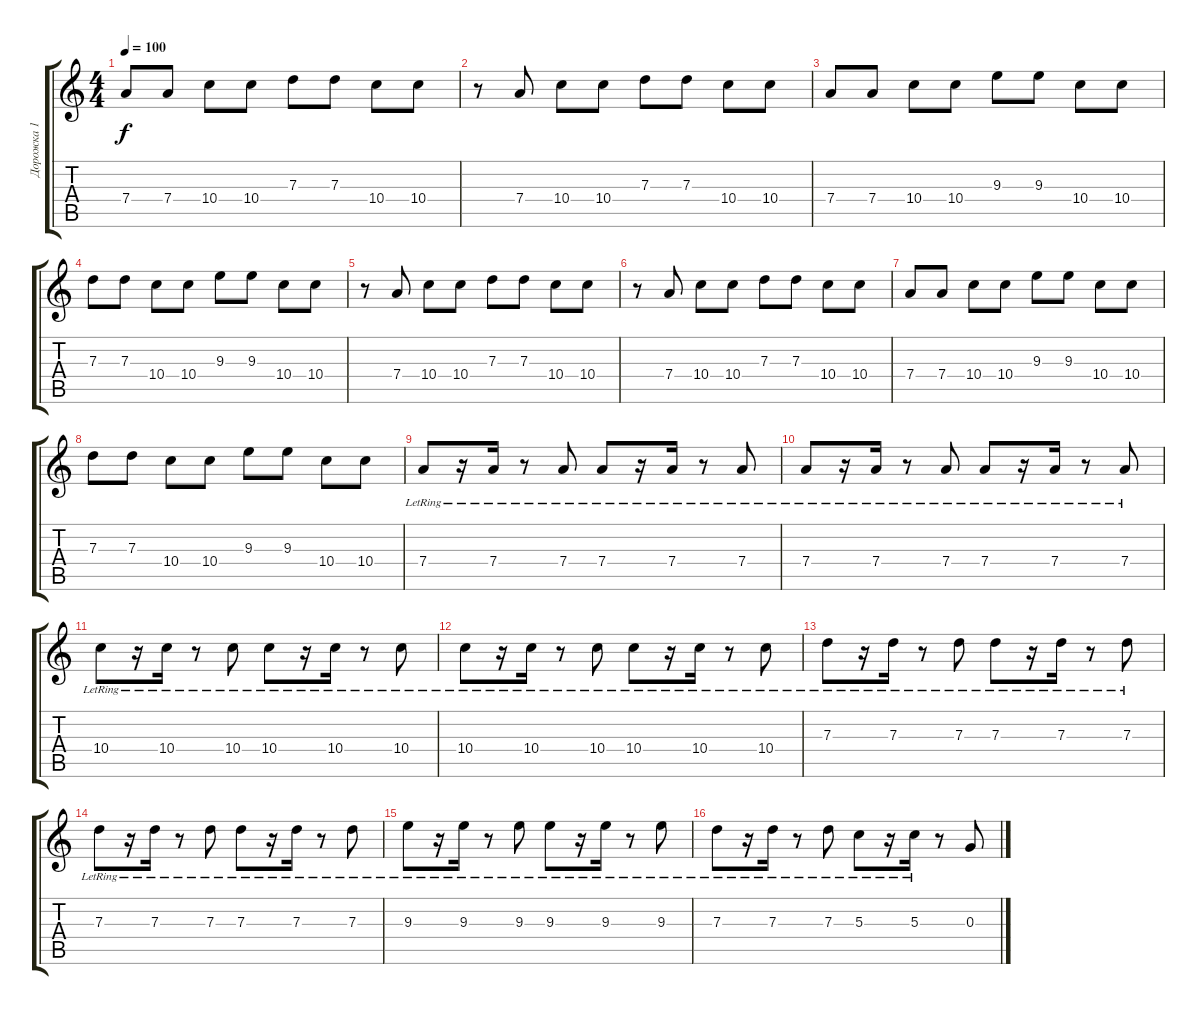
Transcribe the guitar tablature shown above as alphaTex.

\track ("Дорожка 1" "Дорожка 1") {instrument electricguitarjazz}
\staff {score tabs}
\tuning (E4 B3 G3 D3 A2 E2) {hide}
\ts (4 4)
\tempo 100
\clef g2
\ks c
7.4.8{dy f} 7.4.8 10.4.8 10.4.8 7.3.8 7.3.8 10.4.8 10.4.8 |
r.8 7.4.8 10.4.8 10.4.8 7.3.8 7.3.8 10.4.8 10.4.8 |
7.4.8 7.4.8 10.4.8 10.4.8 9.3.8 9.3.8 10.4.8 10.4.8 |
7.3.8 7.3.8 10.4.8 10.4.8 9.3.8 9.3.8 10.4.8 10.4.8 |
r.8 7.4.8 10.4.8 10.4.8 7.3.8 7.3.8 10.4.8 10.4.8 |
r.8 7.4.8 10.4.8 10.4.8 7.3.8 7.3.8 10.4.8 10.4.8 |
7.4.8 7.4.8 10.4.8 10.4.8 9.3.8 9.3.8 10.4.8 10.4.8 |
7.3.8 7.3.8 10.4.8 10.4.8 9.3.8 9.3.8 10.4.8 10.4.8 |
7.4{lr}.8 r.16 7.4{lr}.16 r.8 7.4{lr}.8 7.4{lr}.8 r.16 7.4{lr}.16 r.8 7.4{lr}.8 |
7.4{lr}.8 r.16 7.4{lr}.16 r.8 7.4{lr}.8 7.4{lr}.8 r.16 7.4{lr}.16 r.8 7.4{lr}.8 |
10.4{lr}.8 r.16 10.4{lr}.16 r.8 10.4{lr}.8 10.4{lr}.8 r.16 10.4{lr}.16 r.8 10.4{lr}.8 |
10.4{lr}.8 r.16 10.4{lr}.16 r.8 10.4{lr}.8 10.4{lr}.8 r.16 10.4{lr}.16 r.8 10.4{lr}.8 |
7.3{lr}.8 r.16 7.3{lr}.16 r.8 7.3{lr}.8 7.3{lr}.8 r.16 7.3{lr}.16 r.8 7.3{lr}.8 |
7.3{lr}.8 r.16 7.3{lr}.16 r.8 7.3{lr}.8 7.3{lr}.8 r.16 7.3{lr}.16 r.8 7.3{lr}.8 |
9.3{lr}.8 r.16 9.3{lr}.16 r.8 9.3{lr}.8 9.3{lr}.8 r.16 9.3{lr}.16 r.8 9.3{lr}.8 |
7.3{lr}.8 r.16 7.3{lr}.16 r.8 7.3{lr}.8 5.3{lr}.8 r.16 5.3{lr}.16 r.8 0.3.8
